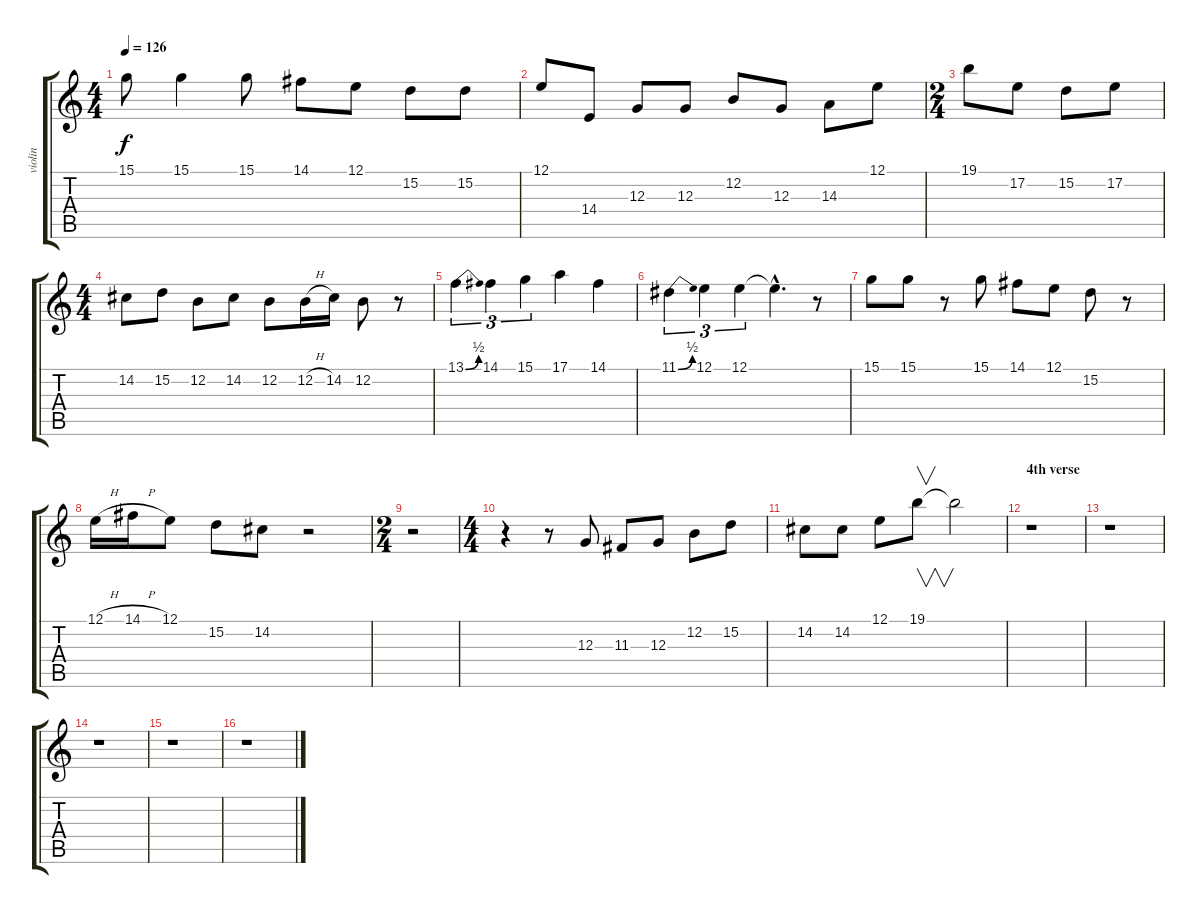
\track ("violin" "violin") {instrument violin}
\staff {score tabs}
\tuning (E4 B3 G3 D3 A2 E2) {hide}
\ts (4 4)
\tempo 126
\clef g2
\ks c
15.1.8{dy f} 15.1.4 15.1.8 14.1.8 12.1.8 15.2.8 15.2.8 |
12.1.8 14.4.8 12.3.8 12.3.8 12.2.8 12.3.8 14.3.8 12.1.8 |
\ts (2 4)
19.1.8 17.2.8 15.2.8 17.2.8 |
\ts (4 4)
14.2.8 15.2.8 12.2.8 14.2.8 12.2.8 12.2{h}.16 14.2.16 12.2.8 r.8 |
13.1{be (bend 0 0 60 2)}.4{tu (3 2)} 14.1.4{tu (3 2)} 15.1.4{tu (3 2)} 17.1.4 14.1.4 |
11.1{be (bend 0 0 60 2)}.4{tu (3 2)} 12.1.4{tu (3 2)} 12.1.4{tu (3 2)} 12.1{hac t}.4{d} r.8 |
15.1.8 15.1.8 r.8 15.1.8 14.1.8 12.1.8 15.2.8 r.8 |
12.1{h}.16 14.1{h}.16 12.1.8 15.2.8 14.2.8 r.2 |
\ts (2 4)
r.2 |
\ts (4 4)
r.4 r.8 12.3.8 11.3.8 12.3.8 12.2.8 15.2.8 |
14.2.8 14.2.8 12.1.8 19.1.8{v} 19.1{t}.2 |
\section ("" "4th verse")
r.1 |
r.1 |
r.1 |
r.1 |
r.1
